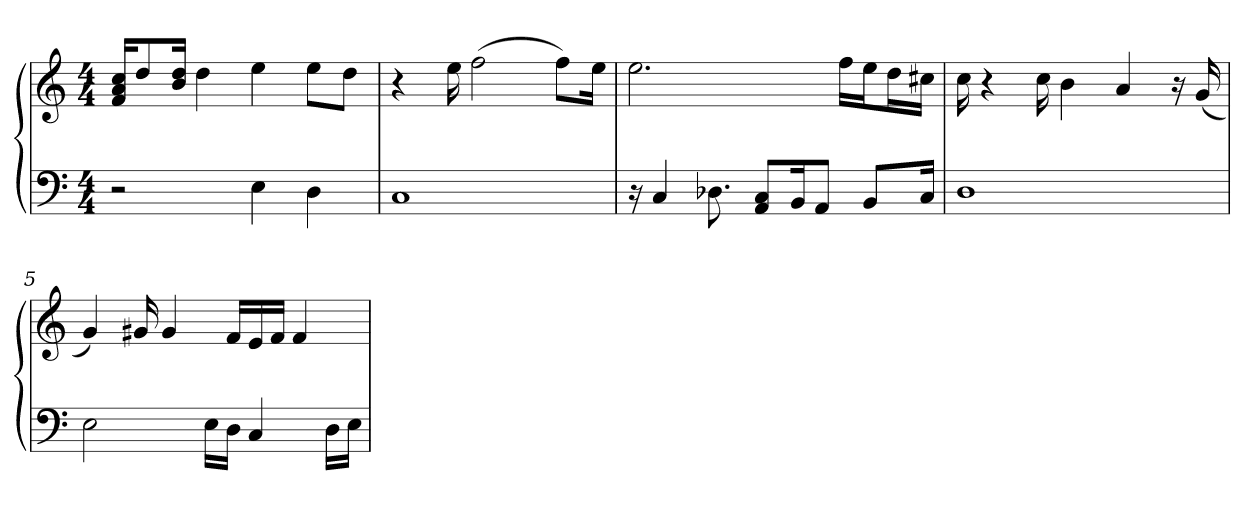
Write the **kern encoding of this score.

**kern	**kern
*part1	*part1
*staff2	*staff1
*clefF4	*clefG2
*k[]	*k[]
*M4/4	*M4/4
=1	=1
2r	16f/ 16a/ 16cc/KL
.	8dd/
.	16b/ 16dd/Jk
.	4dd
4E	4ee
4D	8ee\L
.	8dd\J
=2	=2
1C	4r
.	16ee
.	(2ff
.	8ff\L)
.	16ee\Jk
=3	=3
16r	2.ee
4C	.
8.D-X	.
8AA/ 8C/L	.
16BB/K	.
8AA/J	.
.	16ff\LL
8BB/L	16ee\J
.	16dd\L
16C/Jk	16cc#X\JJ
=4	=4
1D	16cc
.	4r
.	16cc
.	4b
.	4a
.	16r
.	(16g
=5	=5
2E	4g)
.	16g#X
.	4g#
16E\LL	.
16D\JJ	16f/LL
4C	16e/
.	16f/JJ
.	4f
16D\LL	.
16E\JJ	.
=	=
*-	*-
